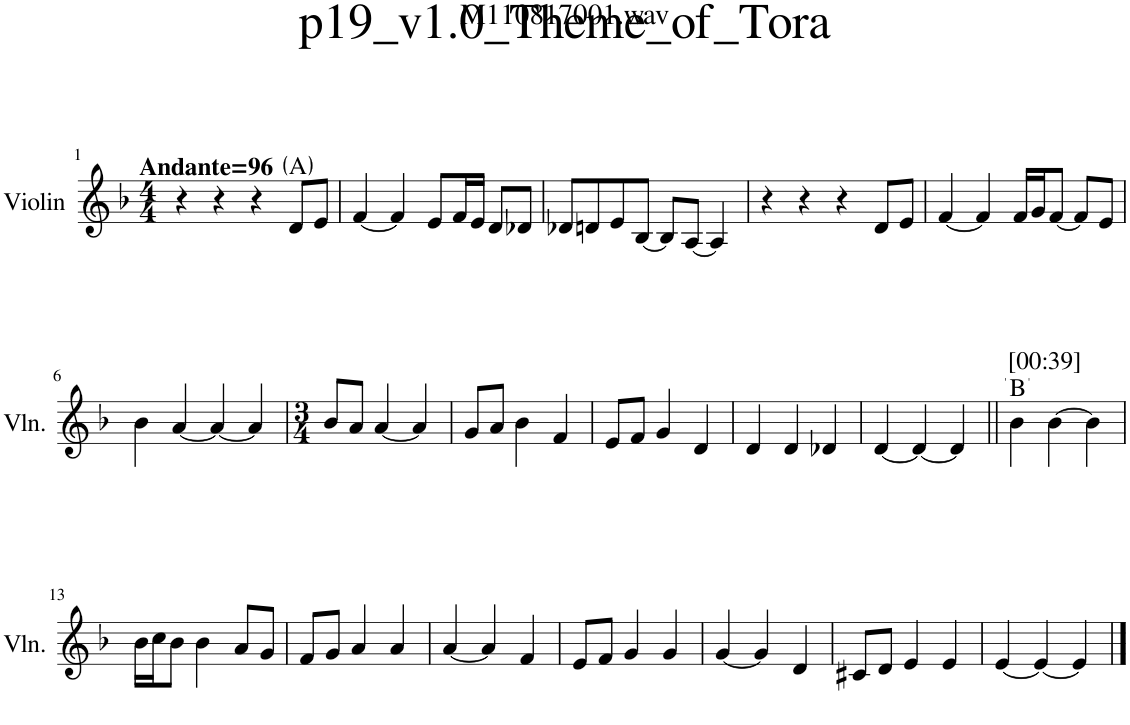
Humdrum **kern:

**kern	**harte
*part1	*part1
*staff1	*
*I"Violin	*
*I'Vln.	*
*clefG2	*
*k[b-]	*
*M4/4	*
=1	=1
!LO:TX:a:B:t=Andante=96	!
4r	.
4r	.
4r	.
8d/L	A:maj
8e/J	.
=2	=2
[4f/	.
4f/]	.
8e/L	.
16f/L	.
16e/JJ	.
8d/L	.
8d-X/J	.
=3	=3
8d-X/L	.
8dn/	.
8e/	.
[8B-/J	.
8B-/L]	.
[8A/J	.
4A/]	.
=4	=4
4r	.
4r	.
4r	.
8d/L	.
8e/J	.
=5	=5
[4f/	.
4f/]	.
16f/LL	.
16g/J	.
[8f/J	.
8f/L]	.
8e/J	.
!!LO:LB:g=z
=6	=6
4b-\	.
[4a/	.
4a/_	.
4a/]	.
=7	=7
*M3/4	*
8b-/L	.
8a/J	.
[4a/	.
4a/]	.
=8	=8
8g/L	.
8a/J	.
4b-\	.
4f/	.
=9	=9
8e/L	.
8f/J	.
4g/	.
4d/	.
=10	=10
4d/	.
4d/	.
4d-X/	.
=11	=11
[4d/	.
4d/_	.
4d/]	.
=12||	=12||
!	!LO:H:n=2:kt=[00:39]
4b-\	B:maj N
[4b-\	.
4b-\]	.
!!LO:LB:g=z
=13	=13
16b-\LL	.
16cc\J	.
8b-\J	.
4b-\	.
8a/L	.
8g/J	.
=14	=14
8f/L	.
8g/J	.
4a/	.
4a/	.
=15	=15
[4a/	.
4a/]	.
4f/	.
=16	=16
8e/L	.
8f/J	.
4g/	.
4g/	.
=17	=17
[4g/	.
4g/]	.
4d/	.
=18	=18
8c#X/L	.
8d/J	.
4e/	.
4e/	.
=19	=19
[4e/	.
4e/_	.
4e/]	.
==	==
*-	*-
